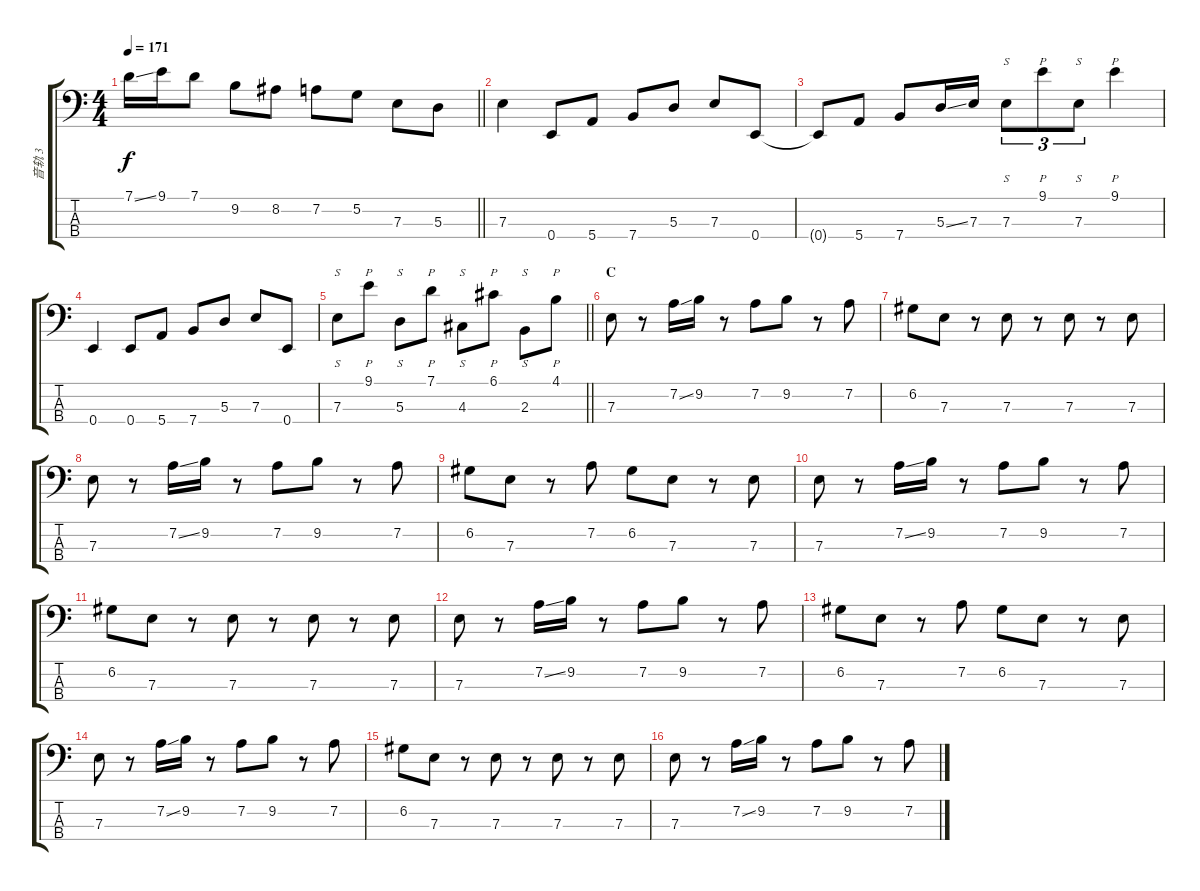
\track ("音轨 3" "音轨 3") {instrument electricbassfinger}
\staff {score tabs}
\tuning (G2 D2 A1 E1) {hide}
\ts (4 4)
\tempo 171
\clef f4
\barLineRight lightlight
\ks c
7.1{ss}.16{dy f} 9.1.16 7.1.8 9.2.8 8.2.8 7.2.8 5.2.8 7.3.8 5.3.8 |
7.3.4 0.4.8 5.4.8 7.4.8 5.3.8 7.3.8 0.4.8 |
0.4{t}.8 5.4.8 7.4.8 5.3{ss}.16 7.3.16 7.3.8{s tu (3 2)} 9.1.8{p tu (3 2)} 7.3.8{s tu (3 2)} 9.1.4{p} |
0.4.4 0.4.8 5.4.8 7.4.8 5.3.8 7.3.8 0.4.8 |
\barLineRight lightlight
7.3.8{s} 9.1.8{p} 5.3.8{s} 7.1.8{p} 4.3.8{s} 6.1.8{p} 2.3.8{s} 4.1.8{p} |
\section ("" "C")
7.3.8 r.8 7.2{ss}.16 9.2.16 r.8 7.2.8 9.2.8 r.8 7.2.8 |
6.2.8 7.3.8 r.8 7.3.8 r.8 7.3.8 r.8 7.3.8 |
7.3.8 r.8 7.2{ss}.16 9.2.16 r.8 7.2.8 9.2.8 r.8 7.2.8 |
6.2.8 7.3.8 r.8 7.2.8 6.2.8 7.3.8 r.8 7.3.8 |
7.3.8 r.8 7.2{ss}.16 9.2.16 r.8 7.2.8 9.2.8 r.8 7.2.8 |
6.2.8 7.3.8 r.8 7.3.8 r.8 7.3.8 r.8 7.3.8 |
7.3.8 r.8 7.2{ss}.16 9.2.16 r.8 7.2.8 9.2.8 r.8 7.2.8 |
6.2.8 7.3.8 r.8 7.2.8 6.2.8 7.3.8 r.8 7.3.8 |
7.3.8 r.8 7.2{ss}.16 9.2.16 r.8 7.2.8 9.2.8 r.8 7.2.8 |
6.2.8 7.3.8 r.8 7.3.8 r.8 7.3.8 r.8 7.3.8 |
7.3.8 r.8 7.2{ss}.16 9.2.16 r.8 7.2.8 9.2.8 r.8 7.2.8
